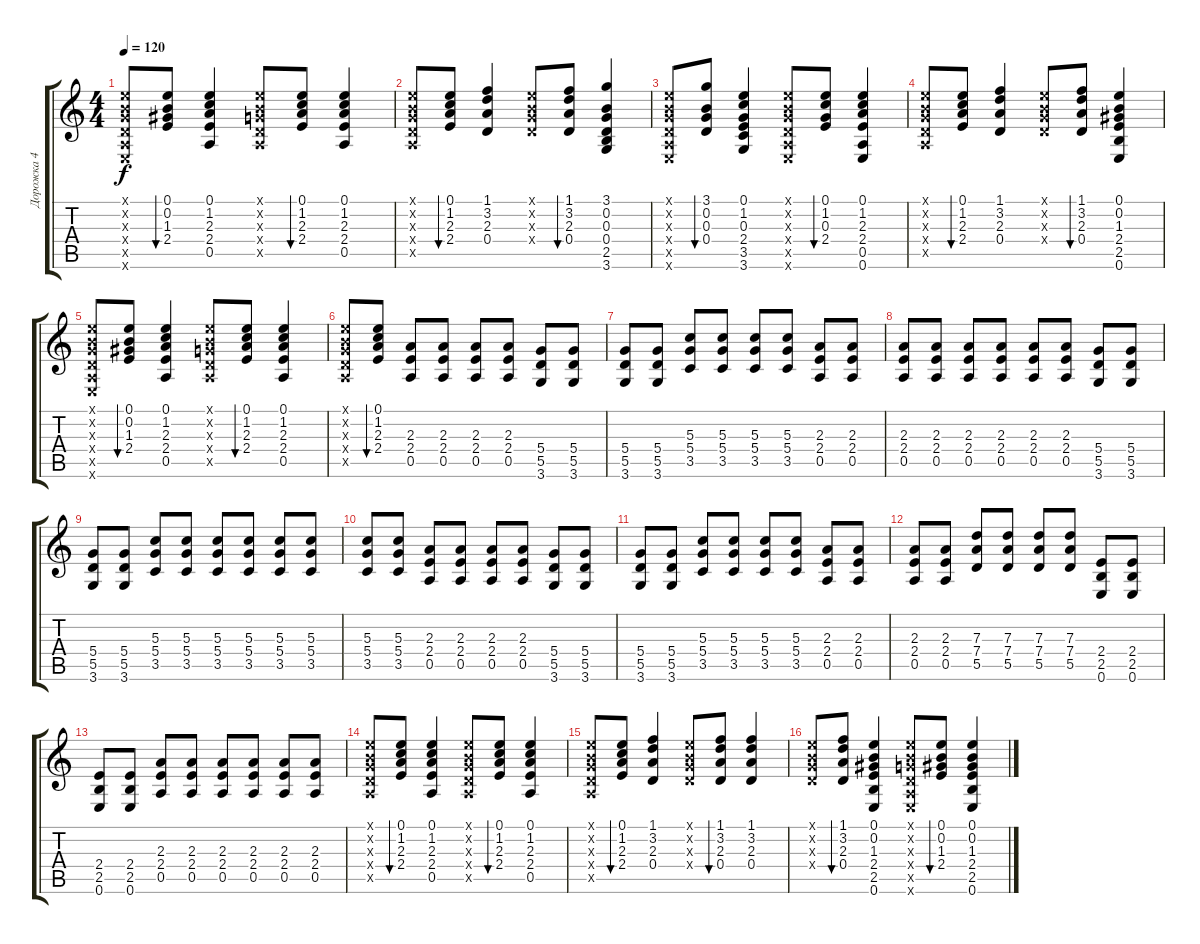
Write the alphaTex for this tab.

\track ("Дорожка 4" "Дорожка 4") {instrument acousticguitarnylon}
\staff {score tabs}
\tuning (E4 B3 G3 D3 A2 E2) {hide}
\ts (4 4)
\tempo 120
\clef g2
\ks c
(0.1{x} 0.2{x} 0.3{x} 0.4{x} 0.5{x} 0.6{x}).8{dy f} (0.1 0.2 1.3 2.4).8{bu 60} (0.1 1.2 2.3 2.4 0.5).4 (0.1{x} 0.2{x} 0.3{x} 0.4{x} 0.5{x}).8 (0.1 1.2 2.3 2.4).8{bu 60} (0.1 1.2 2.3 2.4 0.5).4 |
(0.1{x} 0.2{x} 0.3{x} 0.4{x} 0.5{x}).8 (0.1 1.2 2.3 2.4).8{bu 60} (1.1 3.2 2.3 0.4).4 (0.1{x} 0.2{x} 0.3{x} 0.4{x}).8 (1.1 3.2 2.3 0.4).8{bu 60} (3.1 0.2 0.3 0.4 2.5 3.6).4 |
(0.1{x} 0.2{x} 0.3{x} 0.4{x} 0.5{x} 0.6{x}).8 (3.1 0.2 0.3 0.4).8{bu 60} (0.1 1.2 0.3 2.4 3.5 3.6).4 (0.1{x} 0.2{x} 0.3{x} 0.4{x} 0.5{x} 0.6{x}).8 (0.1 1.2 0.3 2.4).8{bu 60} (0.1 1.2 2.3 2.4 0.5 0.6).4 |
(0.1{x} 0.2{x} 0.3{x} 0.4{x} 0.5{x}).8 (0.1 1.2 2.3 2.4).8{bu 60} (1.1 3.2 2.3 0.4).4 (0.1{x} 0.2{x} 0.3{x} 0.4{x}).8 (1.1 3.2 2.3 0.4).8{bu 60} (0.1 0.2 1.3 2.4 2.5 0.6).4 |
(0.1{x} 0.2{x} 0.3{x} 0.4{x} 0.5{x} 0.6{x}).8 (0.1 0.2 1.3 2.4).8{bu 60} (0.1 1.2 2.3 2.4 0.5).4 (0.1{x} 0.2{x} 0.3{x} 0.4{x} 0.5{x}).8 (0.1 1.2 2.3 2.4).8{bu 60} (0.1 1.2 2.3 2.4 0.5).4 |
(0.1{x} 0.2{x} 0.3{x} 0.4{x} 0.5{x}).8 (0.1 1.2 2.3 2.4).8{bu 60} (2.3 2.4 0.5).8{instrument overdrivenguitar} (2.3 2.4 0.5).8 (2.3 2.4 0.5).8 (2.3 2.4 0.5).8 (5.4 5.5 3.6).8 (5.4 5.5 3.6).8 |
(5.4 5.5 3.6).8 (5.4 5.5 3.6).8 (5.3 5.4 3.5).8 (5.3 5.4 3.5).8 (5.3 5.4 3.5).8 (5.3 5.4 3.5).8 (2.3 2.4 0.5).8 (2.3 2.4 0.5).8 |
(2.3 2.4 0.5).8 (2.3 2.4 0.5).8 (2.3 2.4 0.5).8 (2.3 2.4 0.5).8 (2.3 2.4 0.5).8 (2.3 2.4 0.5).8 (5.4 5.5 3.6).8 (5.4 5.5 3.6).8 |
(5.4 5.5 3.6).8 (5.4 5.5 3.6).8 (5.3 5.4 3.5).8 (5.3 5.4 3.5).8 (5.3 5.4 3.5).8 (5.3 5.4 3.5).8 (5.3 5.4 3.5).8 (5.3 5.4 3.5).8 |
(5.3 5.4 3.5).8 (5.3 5.4 3.5).8 (2.3 2.4 0.5).8 (2.3 2.4 0.5).8 (2.3 2.4 0.5).8 (2.3 2.4 0.5).8 (5.4 5.5 3.6).8 (5.4 5.5 3.6).8 |
(5.4 5.5 3.6).8 (5.4 5.5 3.6).8 (5.3 5.4 3.5).8 (5.3 5.4 3.5).8 (5.3 5.4 3.5).8 (5.3 5.4 3.5).8 (2.3 2.4 0.5).8 (2.3 2.4 0.5).8 |
(2.3 2.4 0.5).8 (2.3 2.4 0.5).8 (7.3 7.4 5.5).8 (7.3 7.4 5.5).8 (7.3 7.4 5.5).8 (7.3 7.4 5.5).8 (2.4 2.5 0.6).8 (2.4 2.5 0.6).8 |
(2.4 2.5 0.6).8 (2.4 2.5 0.6).8 (2.3 2.4 0.5).8 (2.3 2.4 0.5).8 (2.3 2.4 0.5).8 (2.3 2.4 0.5).8 (2.3 2.4 0.5).8 (2.3 2.4 0.5).8 |
(0.1{x} 0.2{x} 0.3{x} 0.4{x} 0.5{x}).8{instrument acousticguitarnylon} (0.1 1.2 2.3 2.4).8{bu 60} (0.1 1.2 2.3 2.4 0.5).4 (0.1{x} 0.2{x} 0.3{x} 0.4{x} 0.5{x}).8 (0.1 1.2 2.3 2.4).8{bu 60} (0.1 1.2 2.3 2.4 0.5).4 |
(0.1{x} 0.2{x} 0.3{x} 0.4{x} 0.5{x}).8 (0.1 1.2 2.3 2.4).8{bu 60} (1.1 3.2 2.3 0.4).4 (0.1{x} 0.2{x} 0.3{x} 0.4{x}).8 (1.1 3.2 2.3 0.4).8{bu 60} (1.1 3.2 2.3 0.4).4 |
(0.1{x} 0.2{x} 0.3{x} 0.4{x}).8 (1.1 3.2 2.3 0.4).8{bu 60} (0.1 0.2 1.3 2.4 2.5 0.6).4 (0.1{x} 0.2{x} 0.3{x} 0.4{x} 0.5{x} 0.6{x}).8 (0.1 0.2 1.3 2.4).8{bu 60} (0.1 0.2 1.3 2.4 2.5 0.6).4
